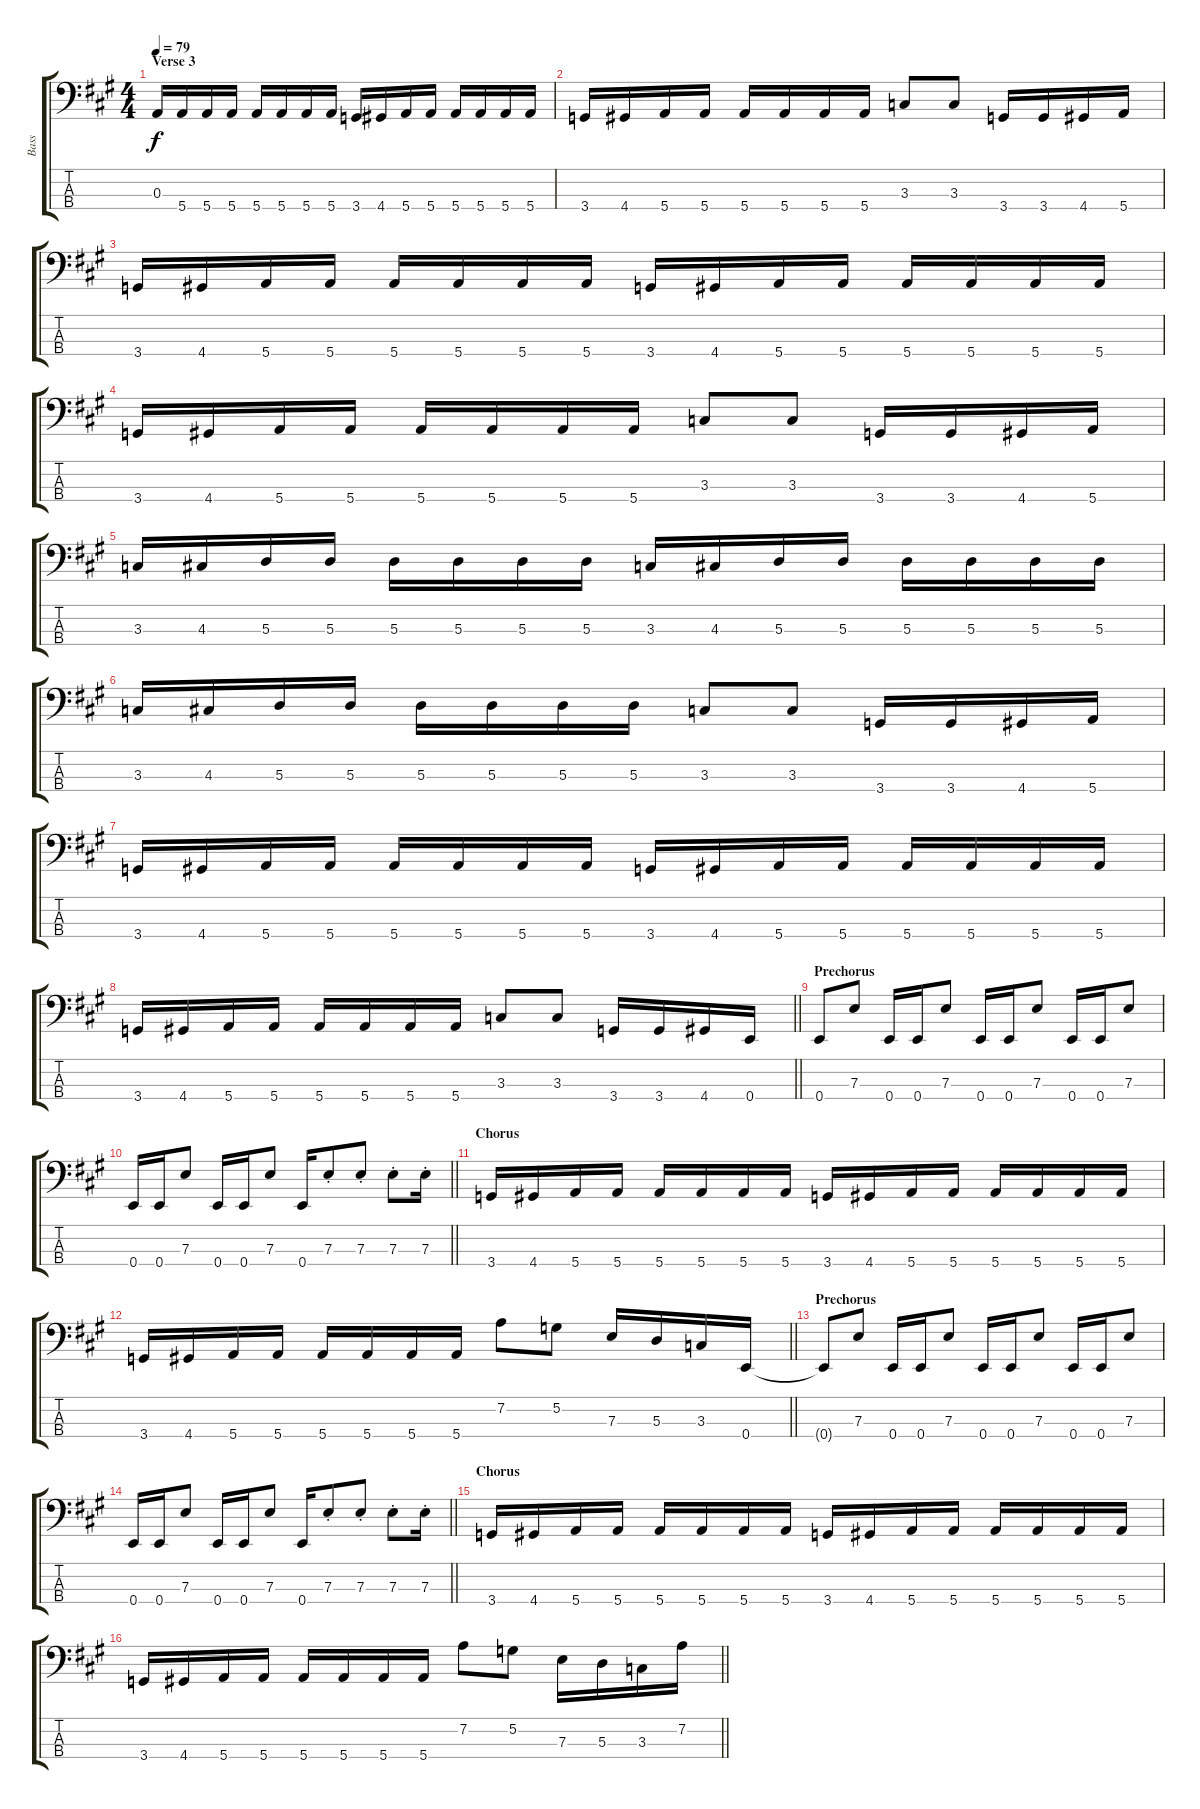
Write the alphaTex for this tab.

\track ("Bass" "Bass") {instrument electricbassfinger}
\staff {score tabs}
\tuning (G2 D2 A1 E1) {hide}
\ts (4 4)
\section ("" "Verse 3")
\tempo 79
\clef f4
\ks a
0.3{t}.16{dy f} 5.4.16 5.4.16 5.4.16 5.4.16 5.4.16 5.4.16 5.4.16 3.4.16 4.4.16 5.4.16 5.4.16 5.4.16 5.4.16 5.4.16 5.4.16 |
3.4.16 4.4.16 5.4.16 5.4.16 5.4.16 5.4.16 5.4.16 5.4.16 3.3.8 3.3.8 3.4.16 3.4.16 4.4.16 5.4.16 |
3.4.16 4.4.16 5.4.16 5.4.16 5.4.16 5.4.16 5.4.16 5.4.16 3.4.16 4.4.16 5.4.16 5.4.16 5.4.16 5.4.16 5.4.16 5.4.16 |
3.4.16 4.4.16 5.4.16 5.4.16 5.4.16 5.4.16 5.4.16 5.4.16 3.3.8 3.3.8 3.4.16 3.4.16 4.4.16 5.4.16 |
3.3.16 4.3.16 5.3.16 5.3.16 5.3.16 5.3.16 5.3.16 5.3.16 3.3.16 4.3.16 5.3.16 5.3.16 5.3.16 5.3.16 5.3.16 5.3.16 |
3.3.16 4.3.16 5.3.16 5.3.16 5.3.16 5.3.16 5.3.16 5.3.16 3.3.8 3.3.8 3.4.16 3.4.16 4.4.16 5.4.16 |
3.4.16 4.4.16 5.4.16 5.4.16 5.4.16 5.4.16 5.4.16 5.4.16 3.4.16 4.4.16 5.4.16 5.4.16 5.4.16 5.4.16 5.4.16 5.4.16 |
\barLineRight lightlight
3.4.16 4.4.16 5.4.16 5.4.16 5.4.16 5.4.16 5.4.16 5.4.16 3.3.8 3.3.8 3.4.16 3.4.16 4.4.16 0.4.16 |
\section ("" "Prechorus")
0.4.8 7.3.8 0.4.16 0.4.16 7.3.8 0.4.16 0.4.16 7.3.8 0.4.16 0.4.16 7.3.8 |
\barLineRight lightlight
0.4.16 0.4.16 7.3.8 0.4.16 0.4.16 7.3.8 0.4.16 7.3{st}.8 7.3{st}.8 7.3{st}.8 7.3{st}.16 |
\section ("" "Chorus")
3.4.16 4.4.16 5.4.16 5.4.16 5.4.16 5.4.16 5.4.16 5.4.16 3.4.16 4.4.16 5.4.16 5.4.16 5.4.16 5.4.16 5.4.16 5.4.16 |
\barLineRight lightlight
3.4.16 4.4.16 5.4.16 5.4.16 5.4.16 5.4.16 5.4.16 5.4.16 7.2.8 5.2.8 7.3.16 5.3.16 3.3.16 0.4.16 |
\section ("" "Prechorus")
0.4{t}.8 7.3.8 0.4.16 0.4.16 7.3.8 0.4.16 0.4.16 7.3.8 0.4.16 0.4.16 7.3.8 |
\barLineRight lightlight
0.4.16 0.4.16 7.3.8 0.4.16 0.4.16 7.3.8 0.4.16 7.3{st}.8 7.3{st}.8 7.3{st}.8 7.3{st}.16 |
\section ("" "Chorus")
3.4.16 4.4.16 5.4.16 5.4.16 5.4.16 5.4.16 5.4.16 5.4.16 3.4.16 4.4.16 5.4.16 5.4.16 5.4.16 5.4.16 5.4.16 5.4.16 |
\barLineRight lightlight
3.4.16 4.4.16 5.4.16 5.4.16 5.4.16 5.4.16 5.4.16 5.4.16 7.2.8 5.2.8 7.3.16 5.3.16 3.3.16 7.2.16
